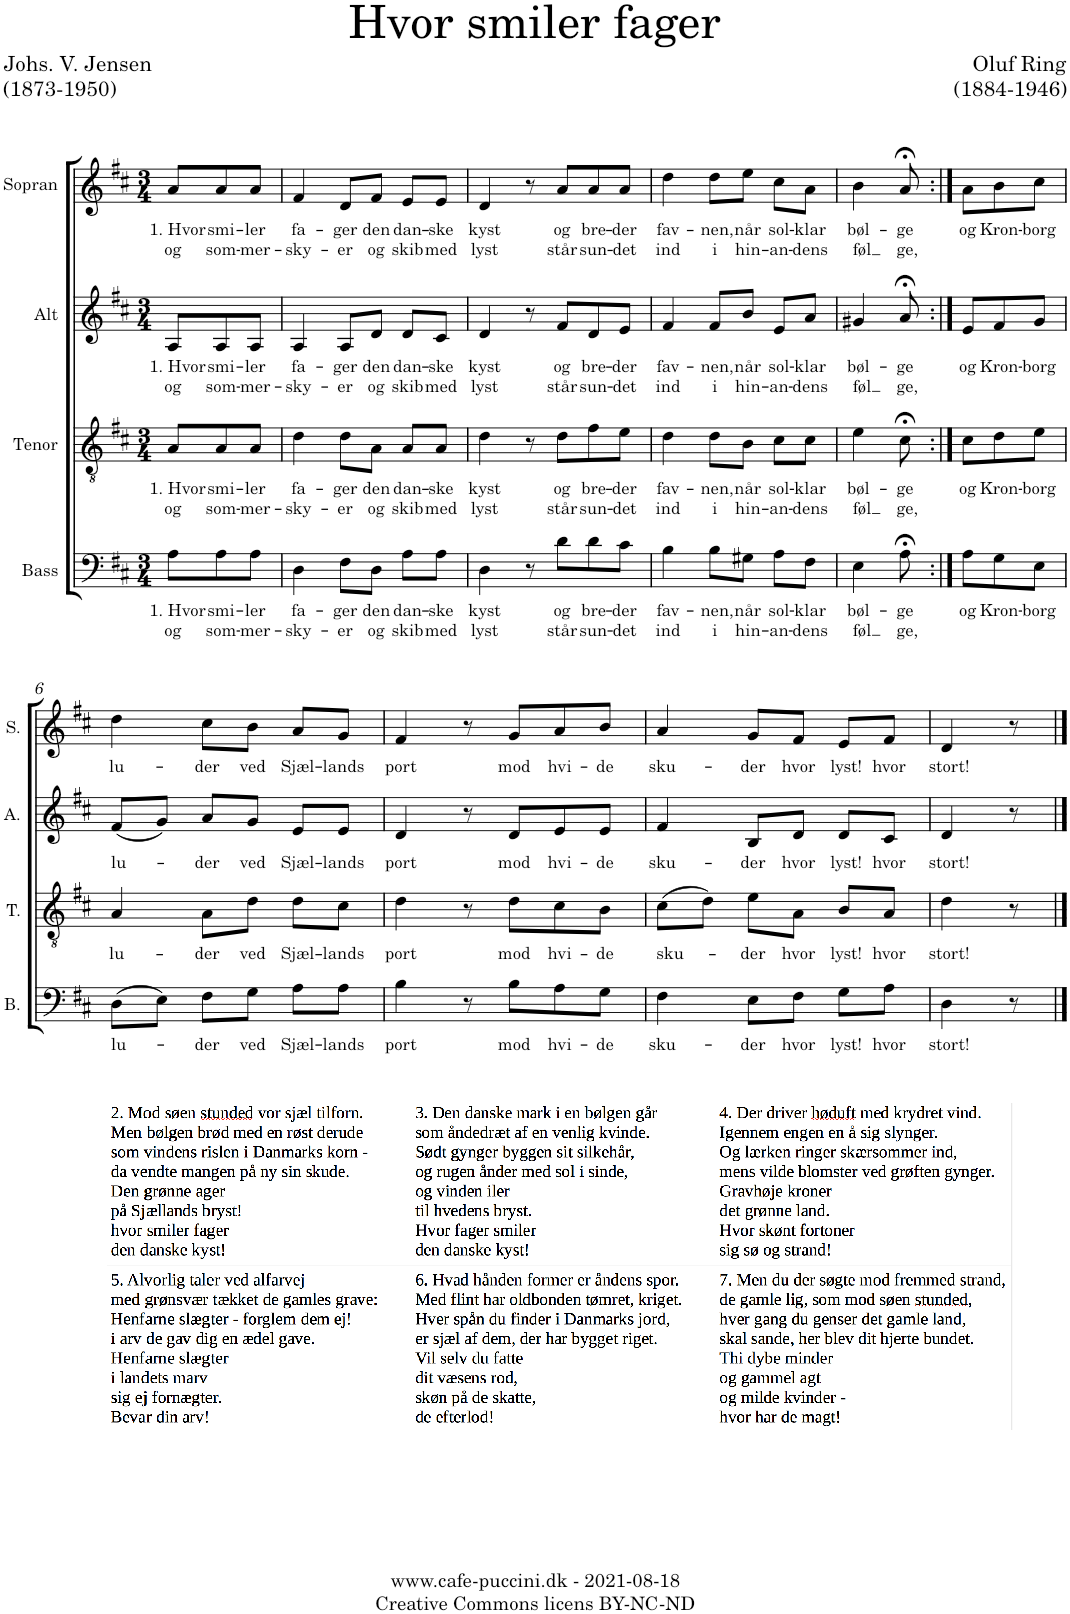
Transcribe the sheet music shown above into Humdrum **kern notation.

**kern	**text	**text	**kern	**text	**text	**kern	**text	**text	**kern	**text	**text
*part4	*part4	*part4	*part3	*part3	*part3	*part2	*part2	*part2	*part1	*part1	*part1
*staff4	*staff4	*staff4	*staff3	*staff3	*staff3	*staff2	*staff2	*staff2	*staff1	*staff1	*staff1
*I"Bass	*	*	*I"Tenor	*	*	*I"Alt	*	*	*I"Sopran	*	*
*I'B.	*	*	*I'T.	*	*	*I'A.	*	*	*I'S.	*	*
*clefF4	*	*	*clefGv2	*	*	*clefG2	*	*	*clefG2	*	*
*k[f#c#]	*	*	*k[f#c#]	*	*	*k[f#c#]	*	*	*k[f#c#]	*	*
*M3/4	*	*	*M3/4	*	*	*M3/4	*	*	*M3/4	*	*
=	=	=	=	=	=	=	=	=	=	=	=
!	!LO:LY:b	!LO:LY:b	!	!LO:LY:b	!LO:LY:b	!	!LO:LY:b	!LO:LY:b	!	!LO:LY:b	!LO:LY:b
8A\L	1. Hvor	og	8A/L	1. Hvor	og	8A/L	1. Hvor	og	8a/L	1. Hvor	og
!	!LO:LY:b	!LO:LY:b	!	!LO:LY:b	!LO:LY:b	!	!LO:LY:b	!LO:LY:b	!	!LO:LY:b	!LO:LY:b
8A\	smi-	som-	8A/	smi-	som-	8A/	smi-	som-	8a/	smi-	som-
!	!LO:LY:b	!LO:LY:b	!	!LO:LY:b	!LO:LY:b	!	!LO:LY:b	!LO:LY:b	!	!LO:LY:b	!LO:LY:b
8A\J	-ler	-mer-	8A/J	-ler	-mer-	8A/J	-ler	-mer-	8a/J	-ler	-mer-
=1	=1	=1	=1	=1	=1	=1	=1	=1	=1	=1	=1
!	!LO:LY:b	!LO:LY:b	!	!LO:LY:b	!LO:LY:b	!	!LO:LY:b	!LO:LY:b	!	!LO:LY:b	!LO:LY:b
4D\	fa-	-sky-	4d\	fa-	-sky-	4A/	fa-	-sky-	4f#/	fa-	-sky-
!	!LO:LY:b	!LO:LY:b	!	!LO:LY:b	!LO:LY:b	!	!LO:LY:b	!LO:LY:b	!	!LO:LY:b	!LO:LY:b
8F#\L	-ger	-er	8d\L	-ger	-er	8A/L	-ger	-er	8d/L	-ger	-er
!	!LO:LY:b	!LO:LY:b	!	!LO:LY:b	!LO:LY:b	!	!LO:LY:b	!LO:LY:b	!	!LO:LY:b	!LO:LY:b
8D\J	den	og	8A\J	den	og	8d/J	den	og	8f#/J	den	og
!	!LO:LY:b	!LO:LY:b	!	!LO:LY:b	!LO:LY:b	!	!LO:LY:b	!LO:LY:b	!	!LO:LY:b	!LO:LY:b
8A\L	dan-	skib	8A/L	dan-	skib	8d/L	dan-	skib	8e/L	dan-	skib
!	!LO:LY:b	!LO:LY:b	!	!LO:LY:b	!LO:LY:b	!	!LO:LY:b	!LO:LY:b	!	!LO:LY:b	!LO:LY:b
8A\J	-ske	med	8A/J	-ske	med	8c#/J	-ske	med	8e/J	-ske	med
=2	=2	=2	=2	=2	=2	=2	=2	=2	=2	=2	=2
!	!LO:LY:b	!LO:LY:b	!	!LO:LY:b	!LO:LY:b	!	!LO:LY:b	!LO:LY:b	!	!LO:LY:b	!LO:LY:b
4D\	kyst	lyst	4d\	kyst	lyst	4d/	kyst	lyst	4d/	kyst	lyst
8r	.	.	8r	.	.	8r	.	.	8r	.	.
!	!LO:LY:b	!LO:LY:b	!	!LO:LY:b	!LO:LY:b	!	!LO:LY:b	!LO:LY:b	!	!LO:LY:b	!LO:LY:b
8d\L	og	står	8d\L	og	står	8f#/L	og	står	8a/L	og	står
!	!LO:LY:b	!LO:LY:b	!	!LO:LY:b	!LO:LY:b	!	!LO:LY:b	!LO:LY:b	!	!LO:LY:b	!LO:LY:b
8d\	bre-	sun-	8f#\	bre-	sun-	8d/	bre-	sun-	8a/	bre-	sun-
!	!LO:LY:b	!LO:LY:b	!	!LO:LY:b	!LO:LY:b	!	!LO:LY:b	!LO:LY:b	!	!LO:LY:b	!LO:LY:b
8c#\J	-der	-det	8e\J	-der	-det	8e/J	-der	-det	8a/J	-der	-det
=3	=3	=3	=3	=3	=3	=3	=3	=3	=3	=3	=3
!	!LO:LY:b	!LO:LY:b	!	!LO:LY:b	!LO:LY:b	!	!LO:LY:b	!LO:LY:b	!	!LO:LY:b	!LO:LY:b
4B\	fav-	ind	4d\	fav-	ind	4f#/	fav-	ind	4dd\	fav-	ind
!	!LO:LY:b	!LO:LY:b	!	!LO:LY:b	!LO:LY:b	!	!LO:LY:b	!LO:LY:b	!	!LO:LY:b	!LO:LY:b
8B\L	-nen,	i	8d\L	-nen,	i	8f#/L	-nen,	i	8dd\L	-nen,	i
!	!LO:LY:b	!LO:LY:b	!	!LO:LY:b	!LO:LY:b	!	!LO:LY:b	!LO:LY:b	!	!LO:LY:b	!LO:LY:b
8G#X\J	når	hin-	8B\J	når	hin-	8b/J	når	hin-	8ee\J	når	hin-
!	!LO:LY:b	!LO:LY:b	!	!LO:LY:b	!LO:LY:b	!	!LO:LY:b	!LO:LY:b	!	!LO:LY:b	!LO:LY:b
8A\L	sol-	-an-	8c#\L	sol-	-an-	8e/L	sol-	-an-	8cc#\L	sol-	-an-
!	!LO:LY:b	!LO:LY:b	!	!LO:LY:b	!LO:LY:b	!	!LO:LY:b	!LO:LY:b	!	!LO:LY:b	!LO:LY:b
8F#\J	-klar	-dens	8c#\J	-klar	-dens	8a/J	-klar	-dens	8a\J	-klar	-dens
=4	=4	=4	=4	=4	=4	=4	=4	=4	=4	=4	=4
!	!LO:LY:b	!LO:LY:b	!	!LO:LY:b	!LO:LY:b	!	!LO:LY:b	!LO:LY:b	!	!LO:LY:b	!LO:LY:b
4E\	bøl-	føl	4e\	bøl-	føl	4g#X/	bøl-	føl	4b\	bøl-	føl
!	!LO:LY:b	!LO:LY:b	!	!LO:LY:b	!LO:LY:b	!	!LO:LY:b	!LO:LY:b	!	!LO:LY:b	!LO:LY:b
8A;<\	-ge	ge,	8c#;<\	-ge	ge,	8a;</	-ge	ge,	8a;</	-ge	ge,
=5:|!	=5:|!	=5:|!	=5:|!	=5:|!	=5:|!	=5:|!	=5:|!	=5:|!	=5:|!	=5:|!	=5:|!
!	!LO:LY:b	!	!	!LO:LY:b	!	!	!LO:LY:b	!	!	!LO:LY:b	!
8A\L	og	.	8c#\L	og	.	8e/L	og	.	8a\L	og	.
!	!LO:LY:b	!	!	!LO:LY:b	!	!	!LO:LY:b	!	!	!LO:LY:b	!
8G\	Kron-	.	8d\	Kron-	.	8f#/	Kron-	.	8b\	Kron-	.
!	!LO:LY:b	!	!	!LO:LY:b	!	!	!LO:LY:b	!	!	!LO:LY:b	!
8E\J	-borg	.	8e\J	-borg	.	8g/J	-borg	.	8cc#\J	-borg	.
!!LO:LB:g=z
=6	=6	=6	=6	=6	=6	=6	=6	=6	=6	=6	=6
!	!LO:LY:b	!	!	!LO:LY:b	!	!	!LO:LY:b	!	!	!LO:LY:b	!
(8D\L	lu-	.	4A/	lu-	.	(8f#/L	lu-	.	4dd\	lu-	.
8E\J)	.	.	.	.	.	8g/J)	.	.	.	.	.
!	!LO:LY:b	!	!	!LO:LY:b	!	!	!LO:LY:b	!	!	!LO:LY:b	!
8F#\L	-der	.	8A\L	-der	.	8a/L	-der	.	8cc#\L	-der	.
!	!LO:LY:b	!	!	!LO:LY:b	!	!	!LO:LY:b	!	!	!LO:LY:b	!
8G\J	ved	.	8d\J	ved	.	8g/J	ved	.	8b\J	ved	.
!	!LO:LY:b	!	!	!LO:LY:b	!	!	!LO:LY:b	!	!	!LO:LY:b	!
8A\L	Sjæl-	.	8d\L	Sjæl-	.	8e/L	Sjæl-	.	8a/L	Sjæl-	.
!	!LO:LY:b	!	!	!LO:LY:b	!	!	!LO:LY:b	!	!	!LO:LY:b	!
8A\J	-lands	.	8c#\J	-lands	.	8e/J	-lands	.	8g/J	-lands	.
=7	=7	=7	=7	=7	=7	=7	=7	=7	=7	=7	=7
!	!LO:LY:b	!	!	!LO:LY:b	!	!	!LO:LY:b	!	!	!LO:LY:b	!
4B\	port	.	4d\	port	.	4d/	port	.	4f#/	port	.
8r	.	.	8r	.	.	8r	.	.	8r	.	.
!	!LO:LY:b	!	!	!LO:LY:b	!	!	!LO:LY:b	!	!	!LO:LY:b	!
8B\L	mod	.	8d\L	mod	.	8d/L	mod	.	8g/L	mod	.
!	!LO:LY:b	!	!	!LO:LY:b	!	!	!LO:LY:b	!	!	!LO:LY:b	!
8A\	hvi-	.	8c#\	hvi-	.	8e/	hvi-	.	8a/	hvi-	.
!	!LO:LY:b	!	!	!LO:LY:b	!	!	!LO:LY:b	!	!	!LO:LY:b	!
8G\J	-de	.	8B\J	-de	.	8e/J	-de	.	8b/J	-de	.
=8	=8	=8	=8	=8	=8	=8	=8	=8	=8	=8	=8
!	!LO:LY:b	!	!	!LO:LY:b	!	!	!LO:LY:b	!	!	!LO:LY:b	!
4F#\	sku-	.	(8c#\L	sku-	.	4f#/	sku-	.	4a/	sku-	.
.	.	.	8d\J)	.	.	.	.	.	.	.	.
!	!LO:LY:b	!	!	!LO:LY:b	!	!	!LO:LY:b	!	!	!LO:LY:b	!
8E\L	-der	.	8e\L	-der	.	8B/L	-der	.	8g/L	-der	.
!	!LO:LY:b	!	!	!LO:LY:b	!	!	!LO:LY:b	!	!	!LO:LY:b	!
8F#\J	hvor	.	8A\J	hvor	.	8d/J	hvor	.	8f#/J	hvor	.
!	!LO:LY:b	!	!	!LO:LY:b	!	!	!LO:LY:b	!	!	!LO:LY:b	!
8G\L	lyst!	.	8B/L	lyst!	.	8d/L	lyst!	.	8e/L	lyst!	.
!	!LO:LY:b	!	!	!LO:LY:b	!	!	!LO:LY:b	!	!	!LO:LY:b	!
8A\J	hvor	.	8A/J	hvor	.	8c#/J	hvor	.	8f#/J	hvor	.
=9	=9	=9	=9	=9	=9	=9	=9	=9	=9	=9	=9
!	!LO:LY:b	!	!	!LO:LY:b	!	!	!LO:LY:b	!	!	!LO:LY:b	!
4D\	stort!	.	4d\	stort!	.	4d/	stort!	.	4d/	stort!	.
8r	.	.	8r	.	.	8r	.	.	8r	.	.
==	==	==	==	==	==	==	==	==	==	==	==
*-	*-	*-	*-	*-	*-	*-	*-	*-	*-	*-	*-
